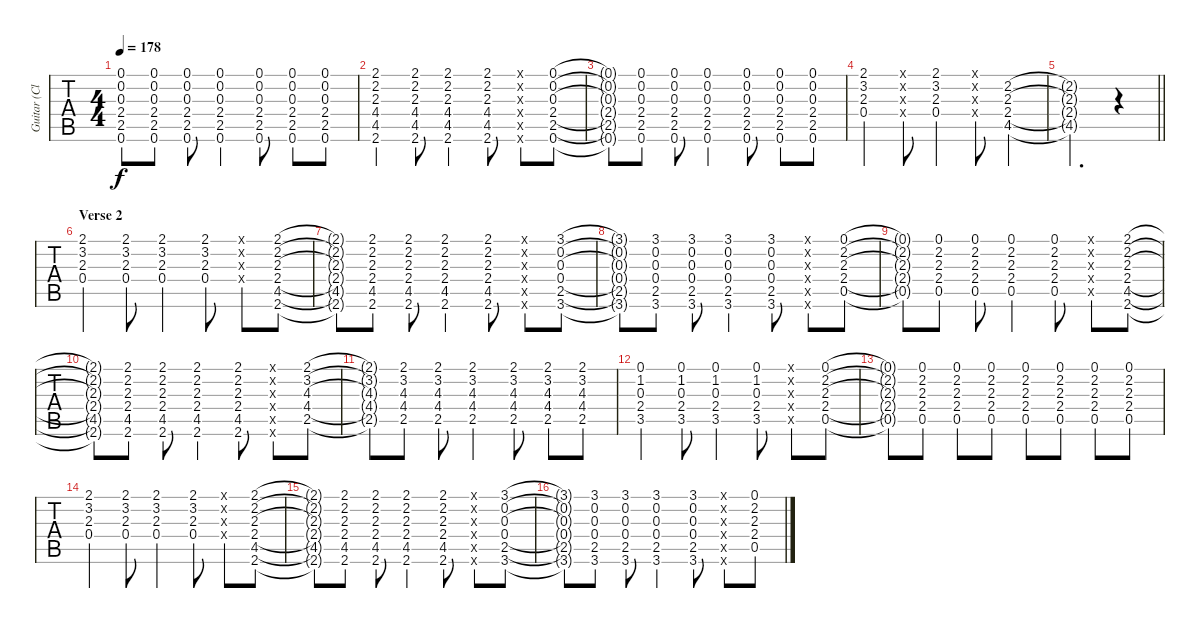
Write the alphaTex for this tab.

\track ("Guitar (Clean)" "Guitar (Cl") {instrument electricguitarclean}
\staff {tabs}
\tuning (E4 B3 G3 D3 A2 E2) {hide}
\ts (4 4)
\tempo 178
\clef g2
\ks d
(0.1{t} 0.2{t} 0.3{t} 2.4{t} 2.5{t} 0.6{t}).8{dy f} (0.1 0.2 0.3 2.4 2.5 0.6).8 (0.1 0.2 0.3 2.4 2.5 0.6).8 (0.1 0.2 0.3 2.4 2.5 0.6).4 (0.1 0.2 0.3 2.4 2.5 0.6).8 (0.1 0.2 0.3 2.4 2.5 0.6).8 (0.1 0.2 0.3 2.4 2.5 0.6).8 |
(2.1 2.2 2.3 4.4 4.5 2.6).4 (2.1 2.2 2.3 4.4 4.5 2.6).8 (2.1 2.2 2.3 4.4 4.5 2.6).4 (2.1 2.2 2.3 4.4 4.5 2.6).8 (2.1{x} 2.2{x} 2.3{x} 4.4{x} 4.5{x} 2.6{x}).8 (0.1 0.2 0.3 2.4 2.5 0.6).8 |
(0.1{t} 0.2{t} 0.3{t} 2.4{t} 2.5{t} 0.6{t}).8 (0.1 0.2 0.3 2.4 2.5 0.6).8 (0.1 0.2 0.3 2.4 2.5 0.6).8 (0.1 0.2 0.3 2.4 2.5 0.6).4 (0.1 0.2 0.3 2.4 2.5 0.6).8 (0.1 0.2 0.3 2.4 2.5 0.6).8 (0.1 0.2 0.3 2.4 2.5 0.6).8 |
(2.1 3.2 2.3 0.4).4 (2.1{x} 3.2{x} 2.3{x} 0.4{x}).8 (2.1 3.2 2.3 0.4).4 (2.1{x} 3.2{x} 2.3{x} 0.4{x}).8 (2.2 2.3 2.4 4.5).4 |
\barLineRight lightlight
(2.2{t} 2.3{t} 2.4{t} 4.5{t}).2{d} r.4 |
\section ("" "Verse 2")
(2.1 3.2 2.3 0.4).4 (2.1 3.2 2.3 0.4).8 (2.1 3.2 2.3 0.4).4 (2.1 3.2 2.3 0.4).8 (2.1{x} 3.2{x} 2.3{x} 0.4{x}).8 (2.1 2.2 2.3 2.4 4.5 2.6).8 |
(2.1{t} 2.2{t} 2.3{t} 2.4{t} 4.5{t} 2.6{t}).8 (2.1 2.2 2.3 2.4 4.5 2.6).8 (2.1 2.2 2.3 2.4 4.5 2.6).8 (2.1 2.2 2.3 2.4 4.5 2.6).4 (2.1 2.2 2.3 2.4 4.5 2.6).8 (2.1{x} 2.2{x} 2.3{x} 2.4{x} 4.5{x} 2.6{x}).8 (3.1 0.2 0.3 0.4 2.5 3.6).8 |
(3.1{t} 0.2{t} 0.3{t} 0.4{t} 2.5{t} 3.6{t}).8 (3.1 0.2 0.3 0.4 2.5 3.6).8 (3.1 0.2 0.3 0.4 2.5 3.6).8 (3.1 0.2 0.3 0.4 2.5 3.6).4 (3.1 0.2 0.3 0.4 2.5 3.6).8 (3.1{x} 0.2{x} 0.3{x} 0.4{x} 2.5{x} 3.6{x}).8 (0.1 2.2 2.3 2.4 0.5).8 |
(0.1{t} 2.2{t} 2.3{t} 2.4{t} 0.5{t}).8 (0.1 2.2 2.3 2.4 0.5).8 (0.1 2.2 2.3 2.4 0.5).8 (0.1 2.2 2.3 2.4 0.5).4 (0.1 2.2 2.3 2.4 0.5).8 (0.1{x} 2.2{x} 2.3{x} 2.4{x} 0.5{x}).8 (2.1 2.2 2.3 2.4 4.5 2.6).8 |
(2.1{t} 2.2{t} 2.3{t} 2.4{t} 4.5{t} 2.6{t}).8 (2.1 2.2 2.3 2.4 4.5 2.6).8 (2.1 2.2 2.3 2.4 4.5 2.6).8 (2.1 2.2 2.3 2.4 4.5 2.6).4 (2.1 2.2 2.3 2.4 4.5 2.6).8 (2.1{x} 2.2{x} 2.3{x} 2.4{x} 0.5{x} 2.6{x}).8 (2.1 3.2 4.3 4.4 2.5).8 |
(2.1{t} 3.2{t} 4.3{t} 4.4{t} 2.5{t}).8 (2.1 3.2 4.3 4.4 2.5).8 (2.1 3.2 4.3 4.4 2.5).8 (2.1 3.2 4.3 4.4 2.5).4 (2.1 3.2 4.3 4.4 2.5).8 (2.1 3.2 4.3 4.4 2.5).8 (2.1 3.2 4.3 4.4 2.5).8 |
(0.1 1.2 0.3 2.4 3.5).4 (0.1 1.2 0.3 2.4 3.5).8 (0.1 1.2 0.3 2.4 3.5).4 (0.1 1.2 0.3 2.4 3.5).8 (0.1{x} 1.2{x} 0.3{x} 2.4{x} 3.5{x}).8 (0.1 2.2 2.3 2.4 0.5).8 |
(0.1{t} 2.2{t} 2.3{t} 2.4{t} 0.5{t}).8 (0.1 2.2 2.3 2.4 0.5).8 (0.1 2.2 2.3 2.4 0.5).8 (0.1 2.2 2.3 2.4 0.5).8 (0.1 2.2 2.3 2.4 0.5).8 (0.1 2.2 2.3 2.4 0.5).8 (0.1 2.2 2.3 2.4 0.5).8 (0.1 2.2 2.3 2.4 0.5).8 |
(2.1 3.2 2.3 0.4).4 (2.1 3.2 2.3 0.4).8 (2.1 3.2 2.3 0.4).4 (2.1 3.2 2.3 0.4).8 (2.1{x} 3.2{x} 2.3{x} 0.4{x}).8 (2.1 2.2 2.3 2.4 4.5 2.6).8 |
(2.1{t} 2.2{t} 2.3{t} 2.4{t} 4.5{t} 2.6{t}).8 (2.1 2.2 2.3 2.4 4.5 2.6).8 (2.1 2.2 2.3 2.4 4.5 2.6).8 (2.1 2.2 2.3 2.4 4.5 2.6).4 (2.1 2.2 2.3 2.4 4.5 2.6).8 (2.1{x} 2.2{x} 2.3{x} 2.4{x} 4.5{x} 2.6{x}).8 (3.1 0.2 0.3 0.4 2.5 3.6).8 |
(3.1{t} 0.2{t} 0.3{t} 0.4{t} 2.5{t} 3.6{t}).8 (3.1 0.2 0.3 0.4 2.5 3.6).8 (3.1 0.2 0.3 0.4 2.5 3.6).8 (3.1 0.2 0.3 0.4 2.5 3.6).4 (3.1 0.2 0.3 0.4 2.5 3.6).8 (3.1{x} 0.2{x} 0.3{x} 0.4{x} 2.5{x} 3.6{x}).8 (0.1 2.2 2.3 2.4 0.5).8
